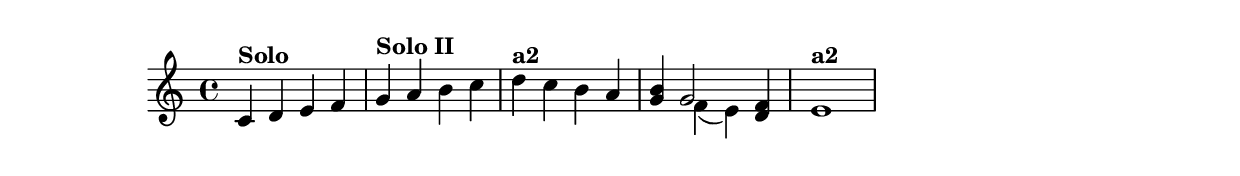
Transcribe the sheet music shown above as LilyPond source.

\version "2.21.0"

\layout {
  \context {
    \Voice
    \remove "Note_heads_engraver"
    \consists "Completion_heads_engraver"
    \remove "Rest_engraver"
    \consists "Completion_rest_engraver"
  }
}
\midi {
  \context {
    \Score
    midiChannelMapping = #'instrument
  }
}

\header {
texidoc="PartCombined music is preserved"
options="--skip"
}

instrumentOne = \relative {
  c'4 d e f
  R1
  d'4 c b a
  b4 g2 f4
  e1
}

instrumentTwo = \relative {
  R1
  g'4 a b c
  d c b a
  g f( e) d
  e1
}

\score {
<<
  \new Staff = "staff" \partCombine \instrumentOne \instrumentTwo
  >>
  \layout {}
  \midi {}
}
